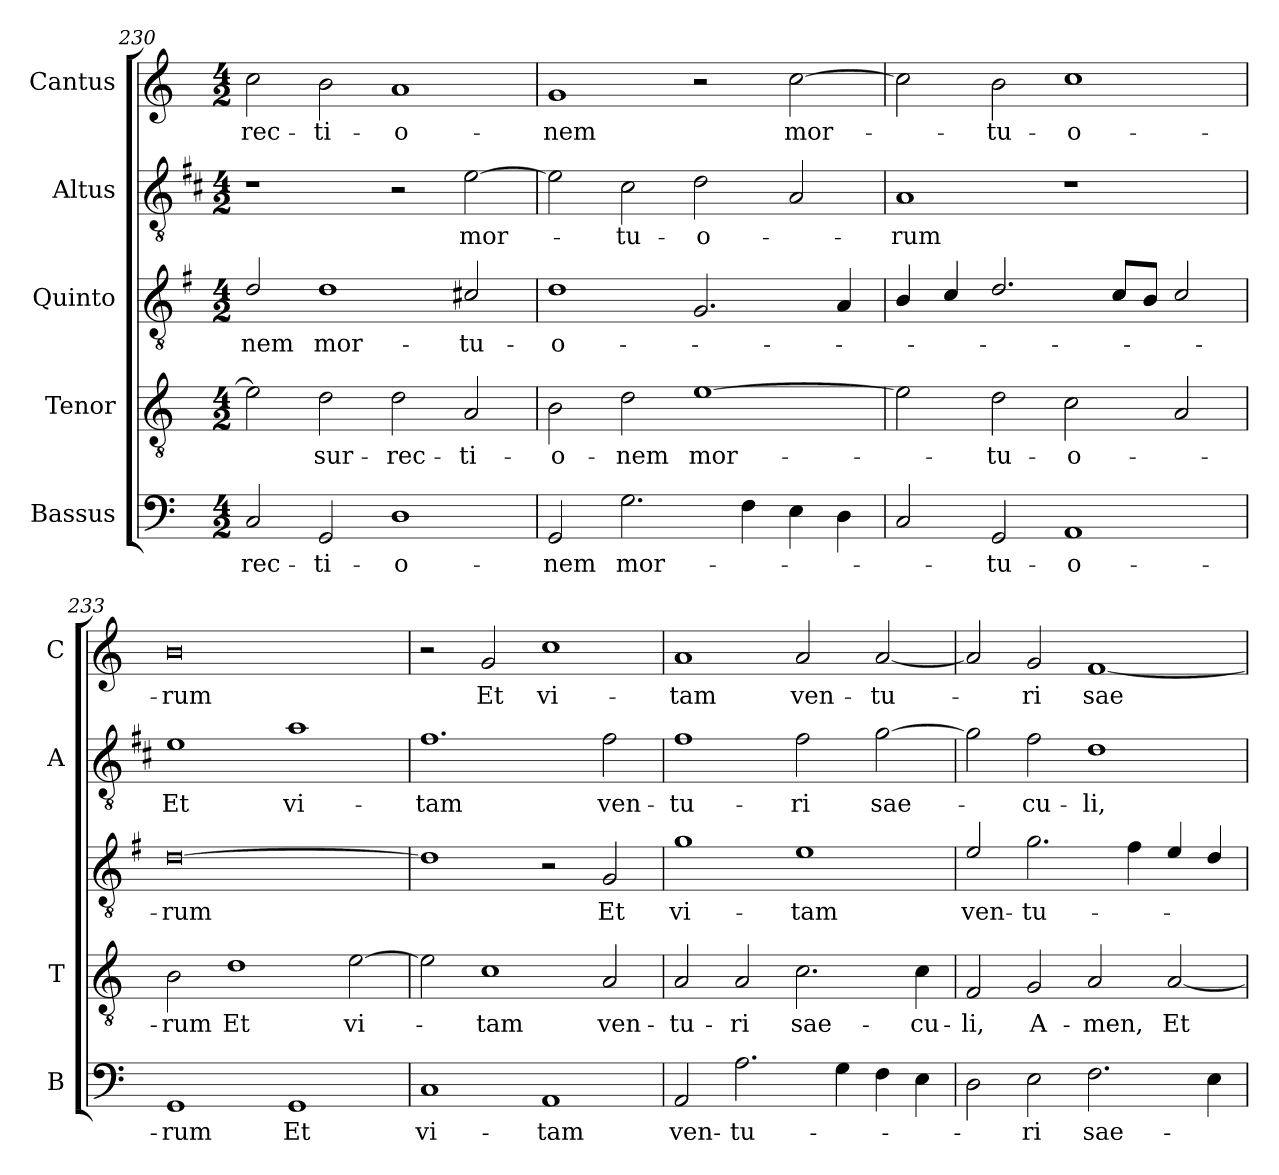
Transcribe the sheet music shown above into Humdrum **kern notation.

**kern	**text	**kern	**text	**kern	**text	**kern	**text	**kern	**text
*part5	*part5	*part4	*part4	*part3	*part3	*part2	*part2	*part1	*part1
*staff5	*staff5	*staff4	*staff4	*staff3	*staff3	*staff2	*staff2	*staff1	*staff1
*I"Bassus	*	*I"Tenor	*	*I"Quinto	*	*I"Altus	*	*I"Cantus	*
*I'B	*	*I'T	*	*	*	*I'A	*	*I'C	*
*clefF4	*	*clefGv2	*	*clefGv2	*	*clefGv2	*	*clefG2	*
*	*	*	*	*ITrd4c7	*	*ITrd1c2	*	*	*
*k[]	*	*k[]	*	*k[]	*	*k[]	*	*k[]	*
*C:	*	*C:	*	*C:	*	*C:	*	*C:	*
*M4/2	*	*M4/2	*	*M4/2	*	*M4/2	*	*M4/2	*
=230	=230	=230	=230	=230	=230	=230	=230	=230	=230
!	!LO:LY:b	!	!	!	!LO:LY:b	!	!	!	!LO:LY:b
2C/	-rec-	2e\]	.	2G/	-nem	1r	.	2cc\	-rec-
!	!LO:LY:b	!	!LO:LY:b	!	!LO:LY:b	!	!	!	!LO:LY:b
2GG/	-ti-	2d\	-sur-	1G	mor-	.	.	2b\	-ti-
!	!LO:LY:b	!	!LO:LY:b	!	!	!	!	!	!LO:LY:b
1D	-o-	2d\	-rec-	.	.	2r	.	1a	-o-
!	!	!	!LO:LY:b	!	!LO:LY:b	!	!LO:LY:b	!	!
.	.	2A/	-ti-	2F#X/	-tu-	[2d\	mor-	.	.
=231	=231	=231	=231	=231	=231	=231	=231	=231	=231
!	!LO:LY:b	!	!LO:LY:b	!	!LO:LY:b	!	!	!	!LO:LY:b
2GG/	-nem	2B\	-o-	1G	-o-	2d\]	.	1g	-nem
!	!LO:LY:b	!	!LO:LY:b	!	!	!	!LO:LY:b	!	!
2.G\	mor-	2d\	-nem	.	.	2B\	-tu-	.	.
!	!	!	!LO:LY:b	!	!	!	!LO:LY:b	!	!
.	.	[1e	mor-	2.C/	.	2c\	-o-	2r	.
4F\	.	.	.	.	.	.	.	.	.
!	!	!	!	!	!	!	!	!	!LO:LY:b
4E\	.	.	.	.	.	2G/	.	[2cc\	mor-
4D\	.	.	.	4D/	.	.	.	.	.
=232	=232	=232	=232	=232	=232	=232	=232	=232	=232
!	!	!	!	!	!	!	!LO:LY:b	!	!
2C/	.	2e\]	.	4E/	.	1G	-rum	2cc\]	.
.	.	.	.	4F/	.	.	.	.	.
!	!LO:LY:b	!	!LO:LY:b	!	!	!	!	!	!LO:LY:b
2GG/	-tu-	2d\	-tu-	2.G/	.	.	.	2b\	-tu-
!	!LO:LY:b	!	!LO:LY:b	!	!	!	!	!	!LO:LY:b
1AA	-o-	2c\	-o-	.	.	1r	.	1cc	-o-
.	.	.	.	8F/L	.	.	.	.	.
.	.	.	.	8E/J	.	.	.	.	.
.	.	2A/	.	2F/	.	.	.	.	.
=233	=233	=233	=233	=233	=233	=233	=233	=233	=233
!	!LO:LY:b	!	!LO:LY:b	!	!LO:LY:b	!	!LO:LY:b	!	!LO:LY:b
1GG	-rum	2B\	-rum	[0G	-rum	1d	Et	0b	-rum
!	!	!	!LO:LY:b	!	!	!	!	!	!
.	.	1d	Et	.	.	.	.	.	.
!	!LO:LY:b	!	!	!	!	!	!LO:LY:b	!	!
1GG	Et	.	.	.	.	1g	vi-	.	.
!	!	!	!LO:LY:b	!	!	!	!	!	!
.	.	[2e\	vi-	.	.	.	.	.	.
!!LO:PB:g=z
=234	=234	=234	=234	=234	=234	=234	=234	=234	=234
!	!LO:LY:b	!	!	!	!	!	!LO:LY:b	!	!
1C	vi-	2e\]	.	1G]	.	1.e	-tam	2r	.
!	!	!	!LO:LY:b	!	!	!	!	!	!LO:LY:b
.	.	1c	-tam	.	.	.	.	2g/	Et
!	!LO:LY:b	!	!	!	!	!	!	!	!LO:LY:b
1AA	-tam	.	.	2r	.	.	.	1cc	vi-
!	!	!	!LO:LY:b	!	!LO:LY:b	!	!LO:LY:b	!	!
.	.	2A/	ven-	2C/	Et	2e\	ven-	.	.
=235	=235	=235	=235	=235	=235	=235	=235	=235	=235
!	!LO:LY:b	!	!LO:LY:b	!	!LO:LY:b	!	!LO:LY:b	!	!LO:LY:b
2AA/	ven-	2A/	-tu-	1c	vi-	1e	-tu-	1a	-tam
!	!LO:LY:b	!	!LO:LY:b	!	!	!	!	!	!
2.A\	-tu-	2A/	-ri	.	.	.	.	.	.
!	!	!	!LO:LY:b	!	!LO:LY:b	!	!LO:LY:b	!	!LO:LY:b
.	.	2.c\	sae-	1A	-tam	2e\	-ri	2a/	ven-
4G\	.	.	.	.	.	.	.	.	.
!	!	!	!	!	!	!	!LO:LY:b	!	!LO:LY:b
4F\	.	.	.	.	.	[2f\	sae-	[2a/	-tu-
!	!	!	!LO:LY:b	!	!	!	!	!	!
4E\	.	4c\	-cu-	.	.	.	.	.	.
=236	=236	=236	=236	=236	=236	=236	=236	=236	=236
!	!	!	!LO:LY:b	!	!LO:LY:b	!	!	!	!
2D\	.	2F/	-li,	2A/	ven-	2f\]	.	2a/]	.
!	!LO:LY:b	!	!LO:LY:b	!	!LO:LY:b	!	!LO:LY:b	!	!LO:LY:b
2E\	-ri	2G/	A-	2.c\	-tu-	2e\	-cu-	2g/	-ri
!	!LO:LY:b	!	!LO:LY:b	!	!	!	!LO:LY:b	!	!LO:LY:b
2.F\	sae-	2A/	-men,	.	.	1c	-li,	[1f	sae-
.	.	.	.	4B\	.	.	.	.	.
!	!	!	!LO:LY:b	!	!	!	!	!	!
.	.	[2A/	Et	4A/	.	.	.	.	.
4E\	.	.	.	4G/	.	.	.	.	.
=	=	=	=	=	=	=	=	=	=
*-	*-	*-	*-	*-	*-	*-	*-	*-	*-
